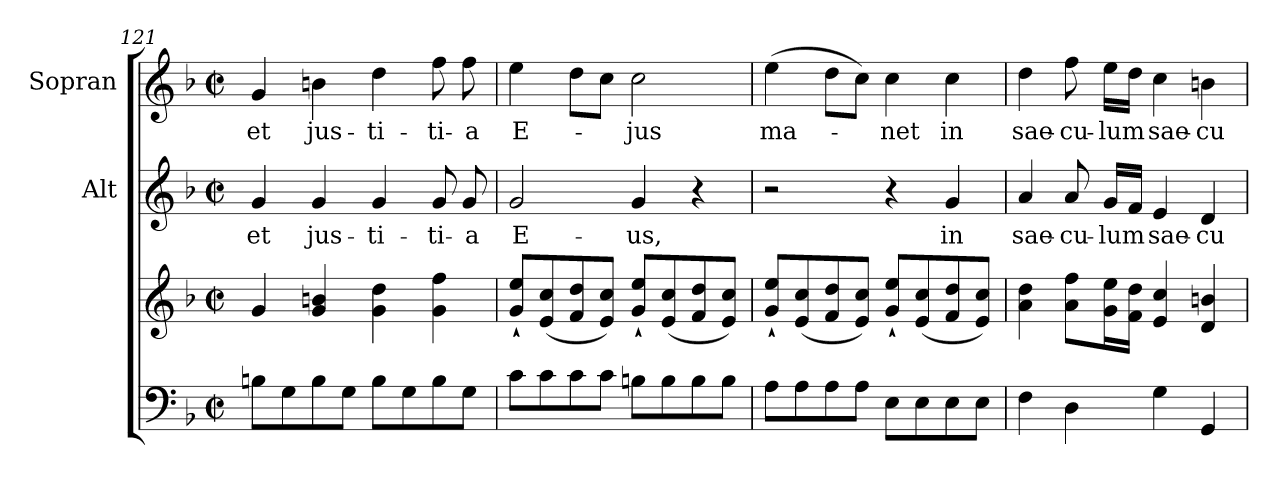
**kern	**kern	**kern	**text	**kern	**text
*part3	*part3	*part2	*part2	*part1	*part1
*staff4	*staff3	*staff2	*staff2	*staff1	*staff1
*	*	*I"Alt	*	*I"Sopran	*
*	*	*I'A.	*	*I'S.	*
!!LO:PB:g=z
*clefF4	*clefG2	*clefG2	*	*clefG2	*
*k[b-]	*k[b-]	*k[b-]	*	*k[b-]	*
*F:	*F:	*F:	*	*F:	*
*M2/2	*M2/2	*M2/2	*	*M2/2	*
*met(c|)	*met(c|)	*met(c|)	*	*met(c|)	*
=121	=121	=121	=121	=121	=121
!	!	!	!LO:LY:b	!	!LO:LY:b
8Bn\L	4g/	4g/	et	4g/	et
8G\	.	.	.	.	.
!	!	!	!LO:LY:b	!	!LO:LY:b
8B\	4g/ 4bn/	4g/	jus-	4bn\	jus-
8G\J	.	.	.	.	.
!	!	!	!LO:LY:b	!	!LO:LY:b
8B\L	4g\ 4dd\	4g/	-ti-	4dd\	-ti-
8G\	.	.	.	.	.
!	!	!	!LO:LY:b	!	!LO:LY:b
8B\	4g\ 4ff\	8g/	-ti-	8ff\	-ti-
!	!	!	!LO:LY:b	!	!LO:LY:b
8G\J	.	8g/	-a	8ff\	-a
=122	=122	=122	=122	=122	=122
!	!	!	!LO:LY:b	!	!LO:LY:b
8c\L	8g/`< 8ee/`<L	2g/	E-	4ee\	E-
8c\	(<8e/ 8cc/	.	.	.	.
8c\	8f/ 8dd/	.	.	8dd\L	.
8c\J	8e/ 8cc/J)	.	.	8cc\J	.
!	!	!	!LO:LY:b	!	!LO:LY:b
8Bn\L	8g/`< 8ee/`<L	4g/	-us,	2cc\	-jus
8B\	(<8e/ 8cc/	.	.	.	.
8B\	8f/ 8dd/	4r	.	.	.
8B\J	8e/ 8cc/J)	.	.	.	.
=123	=123	=123	=123	=123	=123
!	!	!	!	!	!LO:LY:b
8A\L	8g/`< 8ee/`<L	2r	.	(>4ee\	ma-
8A\	(<8e/ 8cc/	.	.	.	.
8A\	8f/ 8dd/	.	.	8dd\L	.
8A\J	8e/ 8cc/J)	.	.	8cc\J)	.
!	!	!	!	!	!LO:LY:b
8E\L	8g/`< 8ee/`<L	4r	.	4cc\	-net
8E\	(<8e/ 8cc/	.	.	.	.
!	!	!	!LO:LY:b	!	!LO:LY:b
8E\	8f/ 8dd/	4g/	in	4cc\	in
8E\J	8e/ 8cc/J)	.	.	.	.
=124	=124	=124	=124	=124	=124
!	!	!	!LO:LY:b	!	!LO:LY:b
4F\	4a\ 4dd\	4a/	sae-	4dd\	sae-
!	!	!	!LO:LY:b	!	!LO:LY:b
4D\	8a\ 8ff\L	8a/	-cu-	8ff\	-cu-
!	!	!	!LO:LY:b	!	!LO:LY:b
.	16g\ 16ee\L	16g/LL	-lum	16ee\LL	-lum
.	16f\ 16dd\JJ	16f/JJ	.	16dd\JJ	.
!	!	!	!LO:LY:b	!	!LO:LY:b
4G\	4e/ 4cc/	4e/	sae-	4cc\	sae-
!	!	!	!LO:LY:b	!	!LO:LY:b
4GG/	4d/ 4bn/	4d/	-cu-	4bn\	-cu-
=	=	=	=	=	=
*-	*-	*-	*-	*-	*-
